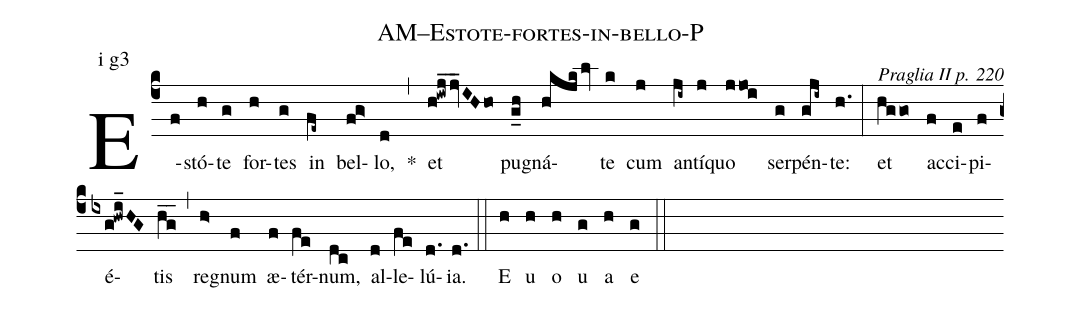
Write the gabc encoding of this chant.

name: AM--Estote-fortes-in-bello-P;
commentary: Praglia II p. 220;
annotation: i g3;
%%
(c4) E(f)stó(h)te(g) for(h)tes(g) in(fe~) bel(fg>)lo,(d) *(,) et(h!iwj_jv_IHho) pu(g_h)gná(hkjk/lv)te(k) cum(j) an(ji~)tí(j)quo(jjoi) ser(g)pén(gji~)te:(h.) (:) et(hggo) ac(f)ci(e)pi(f)é(ixg!hwi_HG)tis(hg__) (,) re(h>)gnum(f) æ(f)tér(fe)num,(dc) al(d)le(fe)lú(d.)ia.(d.) (::) E(h) u(h) o(h) u(g) a(h) e(g) (::)
